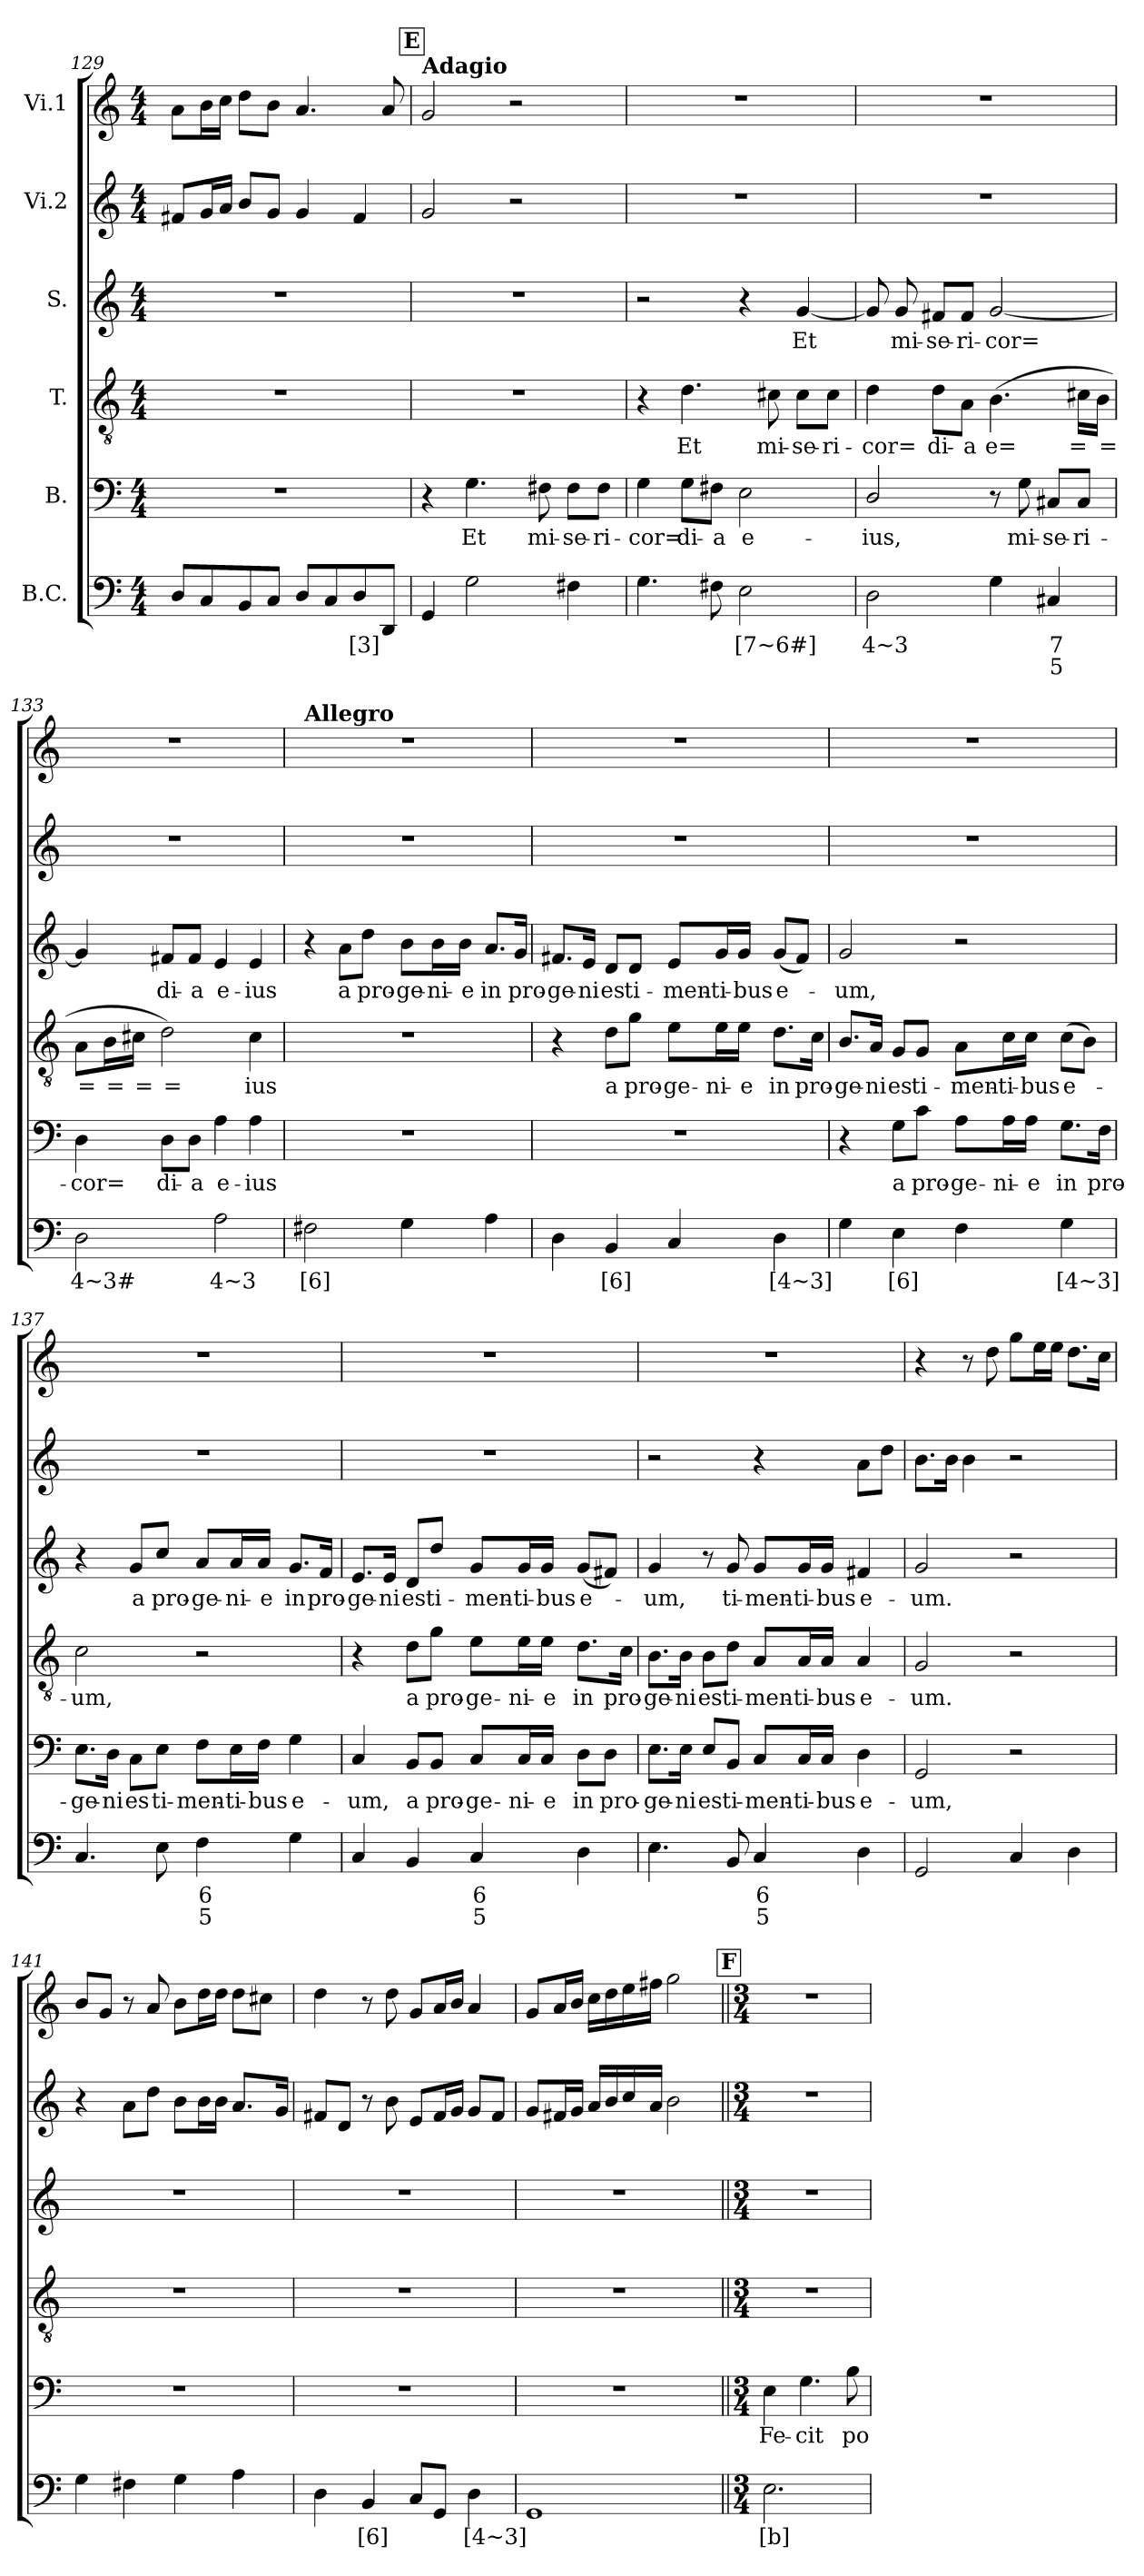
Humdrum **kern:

**kern	**text	**text	**kern	**text	**kern	**text	**kern	**text	**kern	**kern
*part6	*part6	*part6	*part5	*part5	*part4	*part4	*part3	*part3	*part2	*part1
*staff6	*staff6	*staff6	*staff5	*staff5	*staff4	*staff4	*staff3	*staff3	*staff2	*staff1
*I"B.C.	*	*	*I"B.	*	*I"T.	*	*I"S.	*	*I"Vi.2	*I"Vi.1
*clefF4	*	*	*clefF4	*	*clefGv2	*	*clefG2	*	*clefG2	*clefG2
*k[]	*	*	*k[]	*	*k[]	*	*k[]	*	*k[]	*k[]
*C:	*	*	*C:	*	*C:	*	*C:	*	*C:	*C:
*M4/4	*	*	*M4/4	*	*M4/4	*	*M4/4	*	*M4/4	*M4/4
=129	=129	=129	=129	=129	=129	=129	=129	=129	=129	=129
8D/L	.	.	1r	.	1r	.	1r	.	8f#X/L	8a\L
8C/	.	.	.	.	.	.	.	.	16g/L	16b\L
.	.	.	.	.	.	.	.	.	16a/JJ	16cc\JJ
8BB/	.	.	.	.	.	.	.	.	8b/L	8dd\L
8C/J	.	.	.	.	.	.	.	.	8g/J	8b\J
!	!LO:LY:b	!	!	!	!	!	!	!	!	!
8D/L	[4]	.	.	.	.	.	.	.	4g/	4.a/
8C/	.	.	.	.	.	.	.	.	.	.
!	!LO:LY:b	!	!	!	!	!	!	!	!	!
8D/	[3]	.	.	.	.	.	.	.	4f#/	.
8DD/J	.	.	.	.	.	.	.	.	.	8a/
!!LO:PB:g=z
!!LO:REH:place=s1:a:B:fs=17:t=E
=130	=130	=130	=130	=130	=130	=130	=130	=130	=130	=130
!	!	!	!	!	!	!	!	!	!	!LO:TX:a:B:t=Adagio
4GG/	.	.	4r	.	1r	.	1r	.	2g/	2g/
!	!	!	!	!LO:LY:b	!	!	!	!	!	!
2G\	.	.	4.G\	Et	.	.	.	.	.	.
.	.	.	.	.	.	.	.	.	2r	2r
!	!	!	!	!LO:LY:b	!	!	!	!	!	!
.	.	.	8F#X\	mi-	.	.	.	.	.	.
!	!	!	!	!LO:LY:b	!	!	!	!	!	!
4F#X\	.	.	8F#\L	-se-	.	.	.	.	.	.
!	!	!	!	!LO:LY:b	!	!	!	!	!	!
.	.	.	8F#\J	-ri-	.	.	.	.	.	.
=131	=131	=131	=131	=131	=131	=131	=131	=131	=131	=131
!	!	!	!	!LO:LY:b	!	!	!	!	!	!
4.G\	.	.	4G\	-cor=	4r	.	2r	.	1r	1r
!	!	!	!	!LO:LY:b	!	!LO:LY:b	!	!	!	!
.	.	.	8G\L	di-	4.d\	Et	.	.	.	.
!	!	!	!	!LO:LY:b	!	!	!	!	!	!
8F#X\	.	.	8F#X\J	-a	.	.	.	.	.	.
!	!LO:LY:b	!	!	!LO:LY:b	!	!	!	!	!	!
2E\	[7~6#]	.	2E\	e-	.	.	4r	.	.	.
!	!	!	!	!	!	!LO:LY:b	!	!	!	!
.	.	.	.	.	8c#X\	mi-	.	.	.	.
!	!	!	!	!	!	!LO:LY:b	!	!LO:LY:b	!	!
.	.	.	.	.	8c#\L	-se-	[4g/	Et	.	.
!	!	!	!	!	!	!LO:LY:b	!	!	!	!
.	.	.	.	.	8c#\J	-ri-	.	.	.	.
=132	=132	=132	=132	=132	=132	=132	=132	=132	=132	=132
!	!LO:LY:b	!	!	!LO:LY:b	!	!LO:LY:b	!	!	!	!
2D\	4~3	.	2D/	-ius,	4d\	-cor=	8g/]	.	1r	1r
!	!	!	!	!	!	!	!	!LO:LY:b	!	!
.	.	.	.	.	.	.	8g/	mi-	.	.
!	!	!	!	!	!	!LO:LY:b	!	!LO:LY:b	!	!
.	.	.	.	.	8d\L	di-	8f#X/L	-se-	.	.
!	!	!	!	!	!	!LO:LY:b	!	!LO:LY:b	!	!
.	.	.	.	.	8A\J	-a	8f#/J	-ri-	.	.
!	!	!	!	!	!	!LO:LY:b	!	!LO:LY:b	!	!
4G\	.	.	8r	.	(>4.B\	e=	[2g/	-cor=	.	.
!	!	!	!	!LO:LY:b	!	!	!	!	!	!
.	.	.	8G\	mi-	.	.	.	.	.	.
!	!LO:LY:b	!LO:LY:b	!	!LO:LY:b	!	!	!	!	!	!
4C#X/	7	5	8C#X/L	-se-	.	.	.	.	.	.
!	!	!	!	!LO:LY:b	!	!LO:LY:b	!	!	!	!
.	.	.	8C#/J	-ri-	16c#X\LL	=	.	.	.	.
!	!	!	!	!	!	!LO:LY:b	!	!	!	!
.	.	.	.	.	16B\JJ	=	.	.	.	.
=133	=133	=133	=133	=133	=133	=133	=133	=133	=133	=133
!	!LO:LY:b	!	!	!LO:LY:b	!	!LO:LY:b	!	!	!	!
2D\	4~3#	.	4D\	-cor=	8A\L	=	4g/]	.	1r	1r
!	!	!	!	!	!	!LO:LY:b	!	!	!	!
.	.	.	.	.	16B\L	=	.	.	.	.
!	!	!	!	!	!	!LO:LY:b	!	!	!	!
.	.	.	.	.	16c#X\JJ	=	.	.	.	.
!	!	!	!	!LO:LY:b	!	!LO:LY:b	!	!LO:LY:b	!	!
.	.	.	8D\L	di-	2d\)	=	8f#X/L	di-	.	.
!	!	!	!	!LO:LY:b	!	!	!	!LO:LY:b	!	!
.	.	.	8D\J	-a	.	.	8f#/J	-a	.	.
!	!LO:LY:b	!	!	!LO:LY:b	!	!	!	!LO:LY:b	!	!
2A\	4~3	.	4A\	e-	.	.	4e/	e-	.	.
!	!	!	!	!LO:LY:b	!	!LO:LY:b	!	!LO:LY:b	!	!
.	.	.	4A\	-ius	4c#\	ius	4e/	-ius	.	.
!!LO:LB:g=z
=134	=134	=134	=134	=134	=134	=134	=134	=134	=134	=134
!	!	!	!	!	!	!	!	!	!	!LO:TX:a:B:t=Allegro
!	!LO:LY:b	!	!	!	!	!	!	!	!	!
2F#X\	[6]	.	1r	.	1r	.	4r	.	1r	1r
!	!	!	!	!	!	!	!	!LO:LY:b	!	!
.	.	.	.	.	.	.	8a\L	a	.	.
!	!	!	!	!	!	!	!	!LO:LY:b	!	!
.	.	.	.	.	.	.	8dd\J	pro-	.	.
!	!	!	!	!	!	!	!	!LO:LY:b	!	!
4G\	.	.	.	.	.	.	8b\L	-ge-	.	.
!	!	!	!	!	!	!	!	!LO:LY:b	!	!
.	.	.	.	.	.	.	16b\L	-ni-	.	.
!	!	!	!	!	!	!	!	!LO:LY:b	!	!
.	.	.	.	.	.	.	16b\JJ	-e	.	.
!	!	!	!	!	!	!	!	!LO:LY:b	!	!
4A\	.	.	.	.	.	.	8.a/L	in	.	.
!	!	!	!	!	!	!	!	!LO:LY:b	!	!
.	.	.	.	.	.	.	16g/Jk	pro-	.	.
=135	=135	=135	=135	=135	=135	=135	=135	=135	=135	=135
!	!	!	!	!	!	!	!	!LO:LY:b	!	!
4D\	.	.	1r	.	4r	.	8.f#X/L	-ge-	1r	1r
!	!	!	!	!	!	!	!	!LO:LY:b	!	!
.	.	.	.	.	.	.	16e/Jk	-ni	.	.
!	!LO:LY:b	!	!	!	!	!LO:LY:b	!	!LO:LY:b	!	!
4BB/	[6]	.	.	.	8d\L	a	8d/L	es	.	.
!	!	!	!	!	!	!LO:LY:b	!	!LO:LY:b	!	!
.	.	.	.	.	8g\J	pro-	8d/J	ti-	.	.
!	!	!	!	!	!	!LO:LY:b	!	!LO:LY:b	!	!
4C/	.	.	.	.	8e\L	-ge-	8e/L	-men-	.	.
!	!	!	!	!	!	!LO:LY:b	!	!LO:LY:b	!	!
.	.	.	.	.	16e\L	-ni-	16g/L	-ti-	.	.
!	!	!	!	!	!	!LO:LY:b	!	!LO:LY:b	!	!
.	.	.	.	.	16e\JJ	-e	16g/JJ	-bus	.	.
!	!LO:LY:b	!	!	!	!	!LO:LY:b	!	!LO:LY:b	!	!
4D\	[4~3]	.	.	.	8.d\L	in	(<8g/L	e-	.	.
.	.	.	.	.	.	.	8f#/J)	.	.	.
!	!	!	!	!	!	!LO:LY:b	!	!	!	!
.	.	.	.	.	16c\Jk	pro-	.	.	.	.
=136	=136	=136	=136	=136	=136	=136	=136	=136	=136	=136
!	!	!	!	!	!	!LO:LY:b	!	!LO:LY:b	!	!
4G\	.	.	4r	.	8.B/L	-ge-	2g/	-um,	1r	1r
!	!	!	!	!	!	!LO:LY:b	!	!	!	!
.	.	.	.	.	16A/Jk	-ni	.	.	.	.
!	!LO:LY:b	!	!	!LO:LY:b	!	!LO:LY:b	!	!	!	!
4E\	[6]	.	8G\L	a	8G/L	es	.	.	.	.
!	!	!	!	!LO:LY:b	!	!LO:LY:b	!	!	!	!
.	.	.	8c\J	pro-	8G/J	ti-	.	.	.	.
!	!	!	!	!LO:LY:b	!	!LO:LY:b	!	!	!	!
4F\	.	.	8A\L	-ge-	8A\L	-men-	2r	.	.	.
!	!	!	!	!LO:LY:b	!	!LO:LY:b	!	!	!	!
.	.	.	16A\L	-ni-	16c\L	-ti-	.	.	.	.
!	!	!	!	!LO:LY:b	!	!LO:LY:b	!	!	!	!
.	.	.	16A\JJ	-e	16c\JJ	-bus	.	.	.	.
!	!LO:LY:b	!	!	!LO:LY:b	!	!LO:LY:b	!	!	!	!
4G\	[4~3]	.	8.G\L	in	(>8c\L	e-	.	.	.	.
.	.	.	.	.	8B\J)	.	.	.	.	.
!	!	!	!	!LO:LY:b	!	!	!	!	!	!
.	.	.	16F\Jk	pro-	.	.	.	.	.	.
!!LO:PB:g=z
=137	=137	=137	=137	=137	=137	=137	=137	=137	=137	=137
!	!	!	!	!LO:LY:b	!	!LO:LY:b	!	!	!	!
4.C/	.	.	8.E\L	-ge-	2c\	-um,	4r	.	1r	1r
!	!	!	!	!LO:LY:b	!	!	!	!	!	!
.	.	.	16D\Jk	-ni	.	.	.	.	.	.
!	!	!	!	!LO:LY:b	!	!	!	!LO:LY:b	!	!
.	.	.	8C\L	es	.	.	8g/L	a	.	.
!	!	!	!	!LO:LY:b	!	!	!	!LO:LY:b	!	!
8E\	.	.	8E\J	ti-	.	.	8cc/J	pro-	.	.
!	!LO:LY:b	!LO:LY:b	!	!LO:LY:b	!	!	!	!LO:LY:b	!	!
4F\	6	5	8F\L	-men-	2r	.	8a/L	-ge-	.	.
!	!	!	!	!LO:LY:b	!	!	!	!LO:LY:b	!	!
.	.	.	16E\L	-ti-	.	.	16a/L	-ni-	.	.
!	!	!	!	!LO:LY:b	!	!	!	!LO:LY:b	!	!
.	.	.	16F\JJ	-bus	.	.	16a/JJ	-e	.	.
!	!	!	!	!LO:LY:b	!	!	!	!LO:LY:b	!	!
4G\	.	.	4G\	e-	.	.	8.g/L	in	.	.
!	!	!	!	!	!	!	!	!LO:LY:b	!	!
.	.	.	.	.	.	.	16f/Jk	pro-	.	.
=138	=138	=138	=138	=138	=138	=138	=138	=138	=138	=138
!	!	!	!	!LO:LY:b	!	!	!	!LO:LY:b	!	!
4C/	.	.	4C/	-um,	4r	.	8.e/L	-ge-	1r	1r
!	!	!	!	!	!	!	!	!LO:LY:b	!	!
.	.	.	.	.	.	.	16e/Jk	-ni	.	.
!	!	!	!	!LO:LY:b	!	!LO:LY:b	!	!LO:LY:b	!	!
4BB/	.	.	8BB/L	a	8d\L	a	8d/L	es	.	.
!	!	!	!	!LO:LY:b	!	!LO:LY:b	!	!LO:LY:b	!	!
.	.	.	8BB/J	pro-	8g\J	pro-	8dd/J	ti-	.	.
!	!LO:LY:b	!LO:LY:b	!	!LO:LY:b	!	!LO:LY:b	!	!LO:LY:b	!	!
4C/	6	5	8C/L	-ge-	8e\L	-ge-	8g/L	-men-	.	.
!	!	!	!	!LO:LY:b	!	!LO:LY:b	!	!LO:LY:b	!	!
.	.	.	16C/L	-ni-	16e\L	-ni-	16g/L	-ti-	.	.
!	!	!	!	!LO:LY:b	!	!LO:LY:b	!	!LO:LY:b	!	!
.	.	.	16C/JJ	-e	16e\JJ	-e	16g/JJ	-bus	.	.
!	!	!	!	!LO:LY:b	!	!LO:LY:b	!	!LO:LY:b	!	!
4D\	.	.	8D\L	in	8.d\L	in	(<8g/L	e-	.	.
!	!	!	!	!LO:LY:b	!	!	!	!	!	!
.	.	.	8D\J	pro-	.	.	8f#X/J)	.	.	.
!	!	!	!	!	!	!LO:LY:b	!	!	!	!
.	.	.	.	.	16c\Jk	pro-	.	.	.	.
!!LO:LB:g=z
=139	=139	=139	=139	=139	=139	=139	=139	=139	=139	=139
!	!	!	!	!LO:LY:b	!	!LO:LY:b	!	!LO:LY:b	!	!
4.E\	.	.	8.E\L	-ge-	8.B\L	-ge-	4g/	-um,	2r	1r
!	!	!	!	!LO:LY:b	!	!LO:LY:b	!	!	!	!
.	.	.	16E\Jk	-ni	16B\Jk	-ni	.	.	.	.
!	!	!	!	!LO:LY:b	!	!LO:LY:b	!	!	!	!
.	.	.	8E/L	es	8B\L	es	8r	.	.	.
!	!	!	!	!LO:LY:b	!	!LO:LY:b	!	!LO:LY:b	!	!
8BB/	.	.	8BB/J	ti-	8d\J	ti-	8g/	ti-	.	.
!	!LO:LY:b	!LO:LY:b	!	!LO:LY:b	!	!LO:LY:b	!	!LO:LY:b	!	!
4C/	6	5	8C/L	-men-	8A/L	-men-	8g/L	-men-	4r	.
!	!	!	!	!LO:LY:b	!	!LO:LY:b	!	!LO:LY:b	!	!
.	.	.	16C/L	-ti-	16A/L	-ti-	16g/L	-ti-	.	.
!	!	!	!	!LO:LY:b	!	!LO:LY:b	!	!LO:LY:b	!	!
.	.	.	16C/JJ	-bus	16A/JJ	-bus	16g/JJ	-bus	.	.
!	!	!	!	!LO:LY:b	!	!LO:LY:b	!	!LO:LY:b	!	!
4D\	.	.	4D\	e-	4A/	e-	4f#X/	e-	8a\L	.
.	.	.	.	.	.	.	.	.	8dd\J	.
=140	=140	=140	=140	=140	=140	=140	=140	=140	=140	=140
!	!	!	!	!LO:LY:b	!	!LO:LY:b	!	!LO:LY:b	!	!
2GG/	.	.	2GG/	-um,	2G/	-um.	2g/	-um.	8.b\L	4r
.	.	.	.	.	.	.	.	.	16b\Jk	.
.	.	.	.	.	.	.	.	.	4b\	8r
.	.	.	.	.	.	.	.	.	.	8dd\
4C/	.	.	2r	.	2r	.	2r	.	2r	8gg\L
.	.	.	.	.	.	.	.	.	.	16ee\L
.	.	.	.	.	.	.	.	.	.	16ee\JJ
4D\	.	.	.	.	.	.	.	.	.	8.dd\L
.	.	.	.	.	.	.	.	.	.	16cc\Jk
=141	=141	=141	=141	=141	=141	=141	=141	=141	=141	=141
4G\	.	.	1r	.	1r	.	1r	.	4r	8b/L
.	.	.	.	.	.	.	.	.	.	8g/J
4F#X\	.	.	.	.	.	.	.	.	8a\L	8r
.	.	.	.	.	.	.	.	.	8dd\J	8a/
4G\	.	.	.	.	.	.	.	.	8b\L	8b\L
.	.	.	.	.	.	.	.	.	16b\L	16dd\L
.	.	.	.	.	.	.	.	.	16b\JJ	16dd\JJ
4A\	.	.	.	.	.	.	.	.	8.a/L	8dd\L
.	.	.	.	.	.	.	.	.	.	8cc#X\J
.	.	.	.	.	.	.	.	.	16g/Jk	.
=142	=142	=142	=142	=142	=142	=142	=142	=142	=142	=142
4D\	.	.	1r	.	1r	.	1r	.	8f#X/L	4dd\
.	.	.	.	.	.	.	.	.	8d/J	.
!	!LO:LY:b	!	!	!	!	!	!	!	!	!
4BB/	[6]	.	.	.	.	.	.	.	8r	8r
.	.	.	.	.	.	.	.	.	8b\	8dd\
8C/L	.	.	.	.	.	.	.	.	8e/L	8g/L
8GG/J	.	.	.	.	.	.	.	.	16f#/L	16a/L
.	.	.	.	.	.	.	.	.	16g/JJ	16b/JJ
!	!LO:LY:b	!	!	!	!	!	!	!	!	!
4D\	[4~3]	.	.	.	.	.	.	.	8g/L	4a/
.	.	.	.	.	.	.	.	.	8f#/J	.
=143	=143	=143	=143	=143	=143	=143	=143	=143	=143	=143
1GG	.	.	1r	.	1r	.	1r	.	8g/L	8g/L
.	.	.	.	.	.	.	.	.	16f#X/L	16a/L
.	.	.	.	.	.	.	.	.	16g/JJ	16b/JJ
.	.	.	.	.	.	.	.	.	16a/LL	16cc\LL
.	.	.	.	.	.	.	.	.	16b/	16dd\
.	.	.	.	.	.	.	.	.	16cc/	16ee\
.	.	.	.	.	.	.	.	.	16a/JJ	16ff#X\JJ
.	.	.	.	.	.	.	.	.	2b\	2gg\
!!LO:PB:g=z
!!LO:REH:place=s1:a:B:fs=17:t=F
=144||	=144||	=144||	=144||	=144||	=144||	=144||	=144||	=144||	=144||	=144||
*M3/4	*	*	*M3/4	*	*M3/4	*	*M3/4	*	*M3/4	*M3/4
!	!LO:LY:b	!	!	!LO:LY:b	!	!	!	!	!	!
2.E\	[b]	.	4E\	Fe-	2.r	.	2.r	.	2.r	2.r
!	!	!	!	!LO:LY:b	!	!	!	!	!	!
.	.	.	4.G\	-cit	.	.	.	.	.	.
!	!	!	!	!LO:LY:b	!	!	!	!	!	!
.	.	.	8B\	po-	.	.	.	.	.	.
=	=	=	=	=	=	=	=	=	=	=
*-	*-	*-	*-	*-	*-	*-	*-	*-	*-	*-
